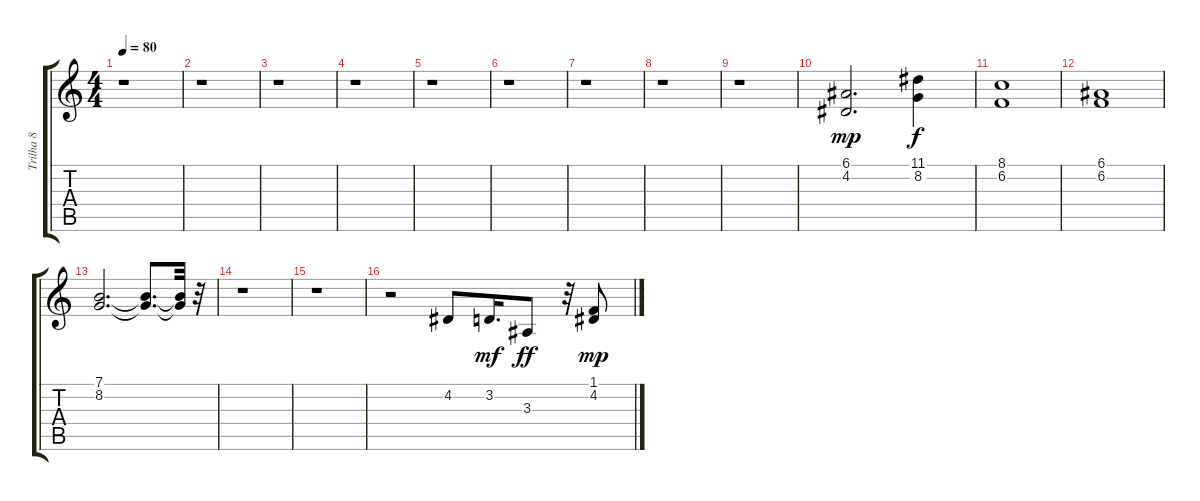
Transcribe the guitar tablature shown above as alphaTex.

\track ("Trilha 8" "Trilha 8") {instrument synthvoice}
\staff {score tabs}
\tuning (E4 B3 G3 D3 A2 E2) {hide}
\ts (4 4)
\tempo 80
\clef g2
\ks c
r.1{dy f} |
r.1 |
r.1 |
r.1 |
r.1 |
r.1 |
r.1 |
r.1 |
r.1 |
(6.1 4.2).2{d dy mp} (11.1 8.2).4{dy f} |
(8.1 6.2).1 |
(6.1 6.2).1 |
(7.1 8.2).2{d} (7.1{t} 8.2{t}).8{d} (7.1{t} 8.2{t}).32 r.32 |
r.1 |
r.1 |
r.2 4.2.8 3.2.16{d dy mf} 3.3.8{dy ff} r.32 (1.1 4.2).8{dy mp}
